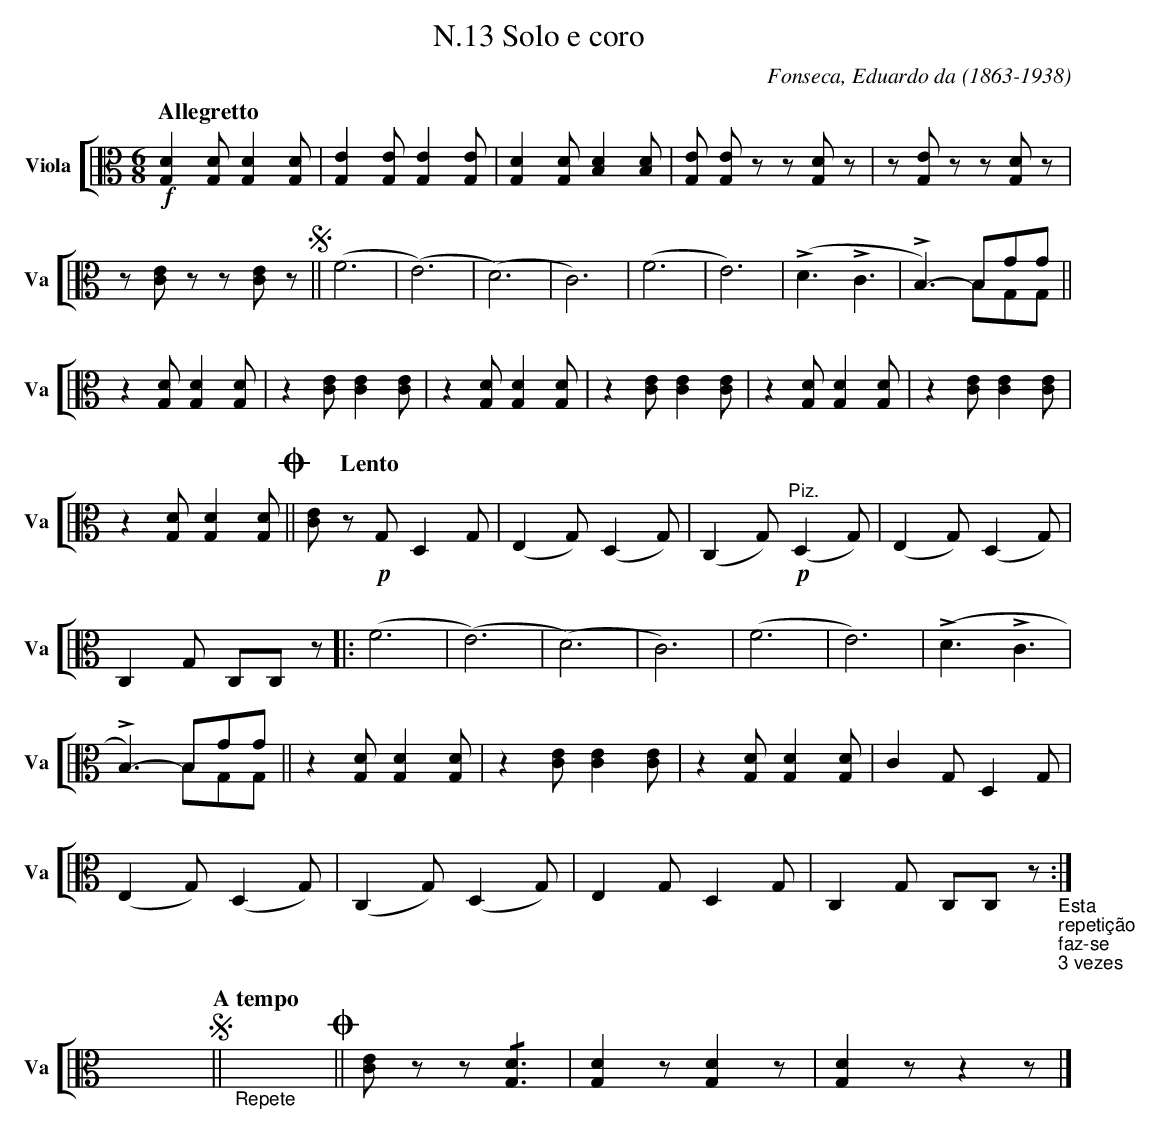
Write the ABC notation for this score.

X:1
T:N.13 Solo e coro
C:Fonseca, Eduardo da (1863-1938)
M:6/8
L:1/8
K:C
V: 4 clef=alto name="Viola" sname="Va"
%%staves [ 4 ]
[Q:"Allegretto"] !f![DG,]2 [DG,] [DG,]2 [DG,] | [EG,]2 [EG,] [EG,]2 [EG,] | [DG,]2 [DG,] [DB,]2 [DB,] | \
   [EG,] [EG,] z z [DG,] z | z [EG,] z z [DG,] z | z [EC] z z [EC] z  !segno!|| \
   (F6 | (E6) | (D6) | C6) | (F6 | E6) | (!>!D3 !>!C3 | !>!B,3)-B,GG & x3 B,G,G,|| \
   z2[G,D][G,D]2[G,D] | z2[CE][CE]2[CE] | z2[G,D][G,D]2[G,D] | z2[CE][CE]2[CE] | z2[G,D][G,D]2[G,D] | z2[CE][CE]2[CE] | \
   z2[G,D][G,D]2[G,D]  !coda!|| [CE] [Q: "Lento"] z !p!G,D,2G, | (E,2G,) (D,2G,) | (C,2G,) !p!"^Piz."(D,2G,) | \
   (E,2G,) (D,2G,) | C,2G, C,C,z |: \
   (F6 | (E6) | (D6) | C6) | (F6 | E6) | (!>!D3 !>!C3 | !>!B,3)-B,GG & x3 B,G,G,|| \
    z2[G,D] [G,D]2[G,D] | z2[CE] [CE]2[CE] |  z2[G,D] [G,D]2[G,D] | C2G, D,2G, | \
   (E,2G,) (D,2G,) | (C,2G,) (D,2G,) |E,2G, D,2G, | C,2G, C,C,z \
   "_Esta""_repeti\cc\~ao""_faz-se""_3 vezes" :| X [Q:"A tempo"] !segno!|| "_Repete" X !coda!|| \
   [CE]zz !/![G,D]3 | [G,D]2z [G,D]2z | [G,D]2z z2z |] \
